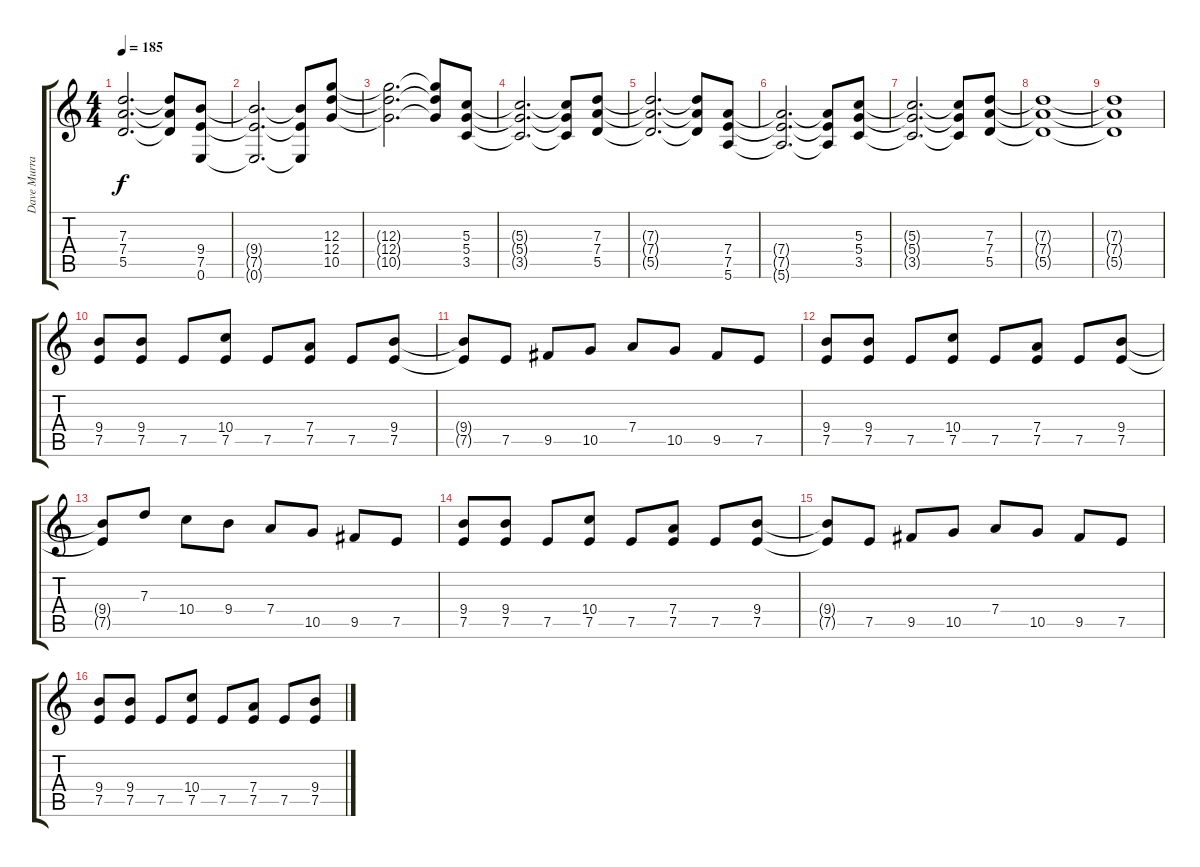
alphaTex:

\track ("Dave Murray" "Dave Murra") {instrument distortionguitar}
\staff {score tabs}
\tuning (E4 B3 G3 D3 A2 E2) {hide}
\ts (4 4)
\tempo 185
\clef g2
\ks c
(7.3{t} 7.4{t} 5.5{t}).2{d dy f} (7.3{t} 7.4{t} 5.5{t}).8 (9.4 7.5 0.6).8 |
(9.4{t} 7.5{t} 0.6{t}).2{d} (9.4{t} 7.5{t} 0.6{t}).8 (12.3 12.4 10.5).8 |
(12.3{t} 12.4{t} 10.5{t}).2{d} (12.3{t} 12.4{t} 10.5{t}).8 (5.3 5.4 3.5).8 |
(5.3{t} 5.4{t} 3.5{t}).2{d} (5.3{t} 5.4{t} 3.5{t}).8 (7.3 7.4 5.5).8 |
(7.3{t} 7.4{t} 5.5{t}).2{d} (7.3{t} 7.4{t} 5.5{t}).8 (7.4 7.5 5.6).8 |
(7.4{t} 7.5{t} 5.6{t}).2{d} (7.4{t} 7.5{t} 5.6{t}).8 (5.3 5.4 3.5).8 |
(5.3{t} 5.4{t} 3.5{t}).2{d} (5.3{t} 5.4{t} 3.5{t}).8 (7.3 7.4 5.5).8 |
(7.3{t} 7.4{t} 5.5{t}).1 |
(7.3{t} 7.4{t} 5.5{t}).1 |
(9.4 7.5).8 (9.4 7.5).8 7.5.8 (10.4 7.5).8 7.5.8 (7.4 7.5).8 7.5.8 (9.4 7.5).8 |
(9.4{t} 7.5{t}).8 7.5.8 9.5.8 10.5.8 7.4.8 10.5.8 9.5.8 7.5.8 |
(9.4 7.5).8 (9.4 7.5).8 7.5.8 (10.4 7.5).8 7.5.8 (7.4 7.5).8 7.5.8 (9.4 7.5).8 |
(9.4{t} 7.5{t}).8 7.3.8 10.4.8 9.4.8 7.4.8 10.5.8 9.5.8 7.5.8 |
(9.4 7.5).8 (9.4 7.5).8 7.5.8 (10.4 7.5).8 7.5.8 (7.4 7.5).8 7.5.8 (9.4 7.5).8 |
(9.4{t} 7.5{t}).8 7.5.8 9.5.8 10.5.8 7.4.8 10.5.8 9.5.8 7.5.8 |
(9.4 7.5).8 (9.4 7.5).8 7.5.8 (10.4 7.5).8 7.5.8 (7.4 7.5).8 7.5.8 (9.4{ss} 7.5{ss}).8
